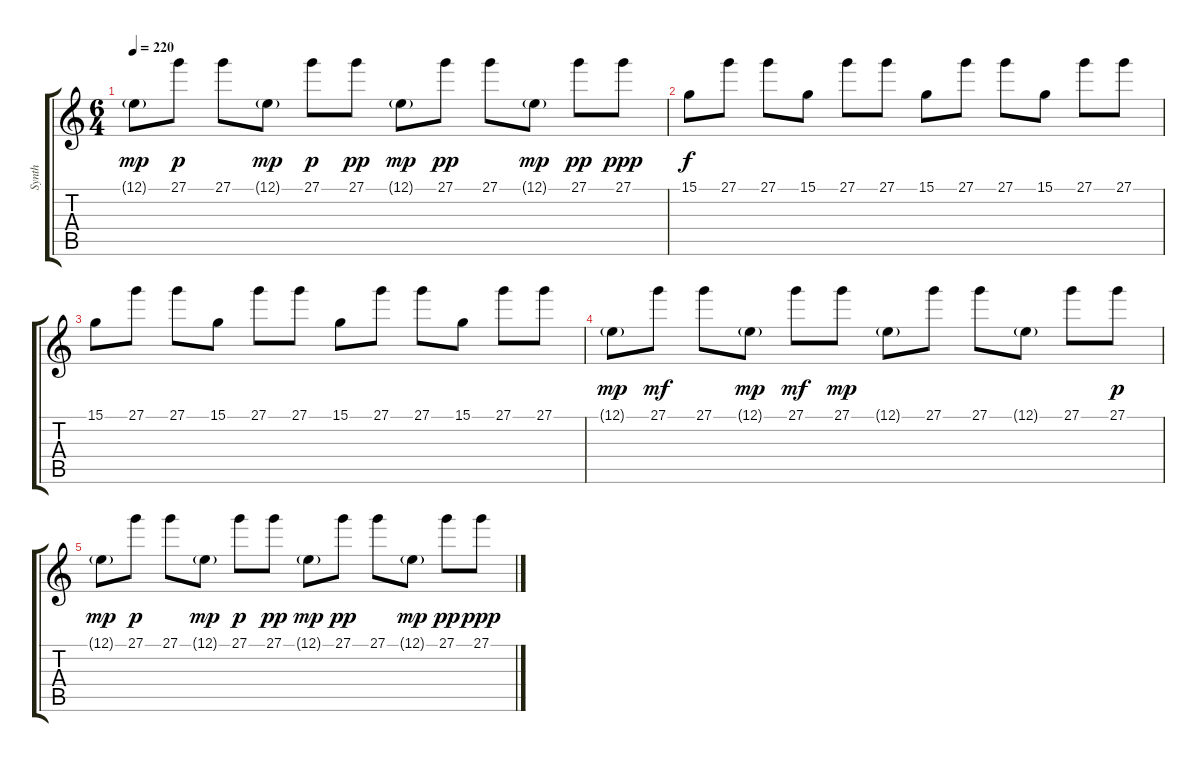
\track ("Synth" "Synth") {instrument marimba}
\staff {score tabs}
\tuning (E4 B3 G3 D3 A2 E2) {hide}
\ts (6 4)
\tempo 220
\clef g2
\ks c
12.1{g}.8{dy mp} 27.1.8{dy p} 27.1.8 12.1{g}.8{dy mp} 27.1.8{dy p} 27.1.8{dy pp} 12.1{g}.8{dy mp} 27.1.8{dy pp} 27.1.8 12.1{g}.8{dy mp} 27.1.8{dy pp} 27.1.8{dy ppp} |
15.1.8{dy f} 27.1.8 27.1.8 15.1.8 27.1.8 27.1.8 15.1.8 27.1.8 27.1.8 15.1.8 27.1.8 27.1.8 |
15.1.8 27.1.8 27.1.8 15.1.8 27.1.8 27.1.8 15.1.8 27.1.8 27.1.8 15.1.8 27.1.8 27.1.8 |
12.1{g}.8{dy mp} 27.1.8{dy mf} 27.1.8 12.1{g}.8{dy mp} 27.1.8{dy mf} 27.1.8{dy mp} 12.1{g}.8 27.1.8 27.1.8 12.1{g}.8 27.1.8 27.1.8{dy p} |
12.1{g}.8{dy mp} 27.1.8{dy p} 27.1.8 12.1{g}.8{dy mp} 27.1.8{dy p} 27.1.8{dy pp} 12.1{g}.8{dy mp} 27.1.8{dy pp} 27.1.8 12.1{g}.8{dy mp} 27.1.8{dy pp} 27.1.8{dy ppp}
